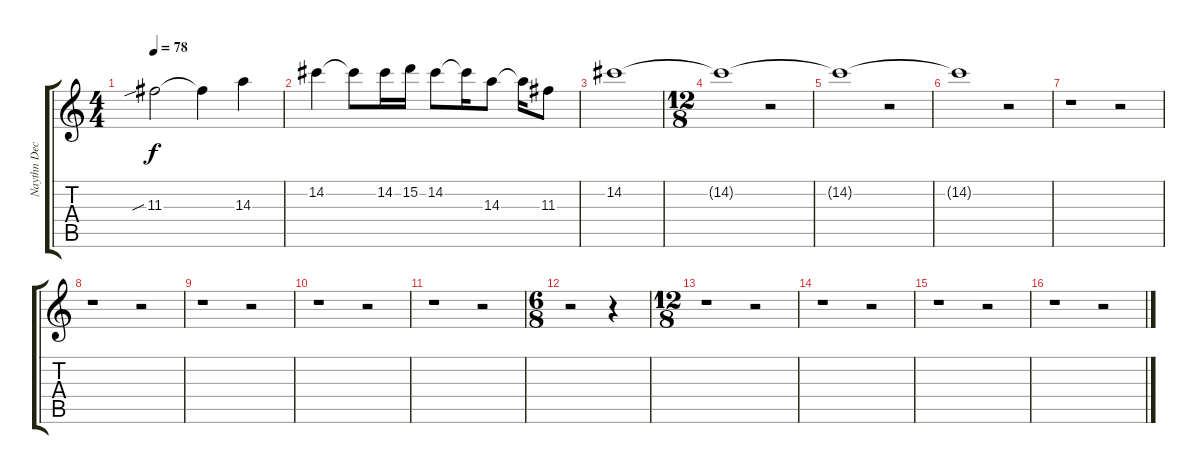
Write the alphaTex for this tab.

\track ("Naythn December (Solo Guitar)" "Naythn Dec") {instrument distortionguitar}
\staff {score tabs}
\tuning (E4 B3 G3 D3 A2 E2) {hide}
\ts (4 4)
\tempo 78
\clef g2
\ks c
11.3{sib}.2{dy f} 11.3{t}.4 14.3.4 |
14.2.4 14.2{t}.8 14.2.16 15.2.16 14.2.8 14.2{t}.16 14.3.8 14.3{t}.16 11.3.8 |
14.2.1 |
\ts (12 8)
14.2{t}.1 r.2 |
14.2{t}.1 r.2 |
14.2{t}.1 r.2 |
r.1 r.2 |
r.1 r.2 |
r.1 r.2 |
r.1 r.2 |
r.1 r.2 |
\ts (6 8)
r.2 r.4 |
\ts (12 8)
r.1 r.2 |
r.1 r.2 |
r.1 r.2 |
r.1 r.2
